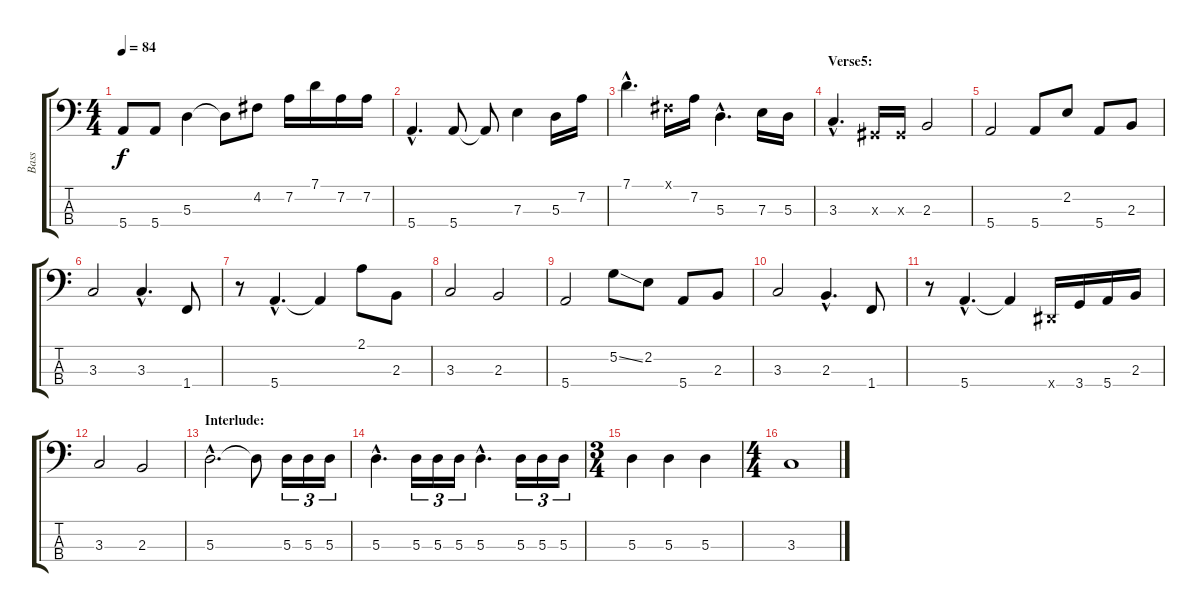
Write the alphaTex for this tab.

\track ("Bass" "Bass") {instrument fretlessbass}
\staff {score tabs}
\tuning (G2 D2 A1 E1) {hide}
\ts (4 4)
\tempo 84
\clef f4
\ks c
5.4{t}.8{dy f} 5.4.8 5.3.4 5.3{t}.8 4.2.8 7.2.16 7.1.16 7.2.16 7.2.16 |
5.4{hac}.4{d} 5.4.8 5.4{t}.8 7.3.4 5.3.16 7.2.16 |
7.1{hac}.4{d} -1.1{x}.16 7.2.16 5.3{hac}.4{d} 7.3.16 5.3.16 |
\section ("" "Verse5:")
3.3{hac}.4{d} -1.3{x}.16 -1.3{x}.16 2.3.2 |
5.4.2 5.4.8 2.2.8 5.4.8 2.3.8 |
3.3.2 3.3{hac}.4{d} 1.4.8 |
r.8 5.4{hac}.4{d} 5.4{t}.4 2.1.8 2.3.8 |
3.3.2 2.3.2 |
5.4.2 5.2{ss}.8 2.2.8 5.4.8 2.3.8 |
3.3.2 2.3{hac}.4{d} 1.4.8 |
r.8 5.4{hac}.4{d} 5.4{t}.4 -1.4{x}.16 3.4.16 5.4.16 2.3.16 |
3.3.2 2.3.2 |
\section ("" "Interlude:")
5.3{hac}.2{d} 5.3{t}.8 5.3.16{tu (3 2)} 5.3.16{tu (3 2)} 5.3.16{tu (3 2)} |
5.3{hac}.4{d} 5.3.16{tu (3 2)} 5.3.16{tu (3 2)} 5.3.16{tu (3 2)} 5.3{hac}.4{d} 5.3.16{tu (3 2)} 5.3.16{tu (3 2)} 5.3.16{tu (3 2)} |
\ts (3 4)
5.3.4 5.3.4 5.3.4 |
\ts (4 4)
3.3.1
